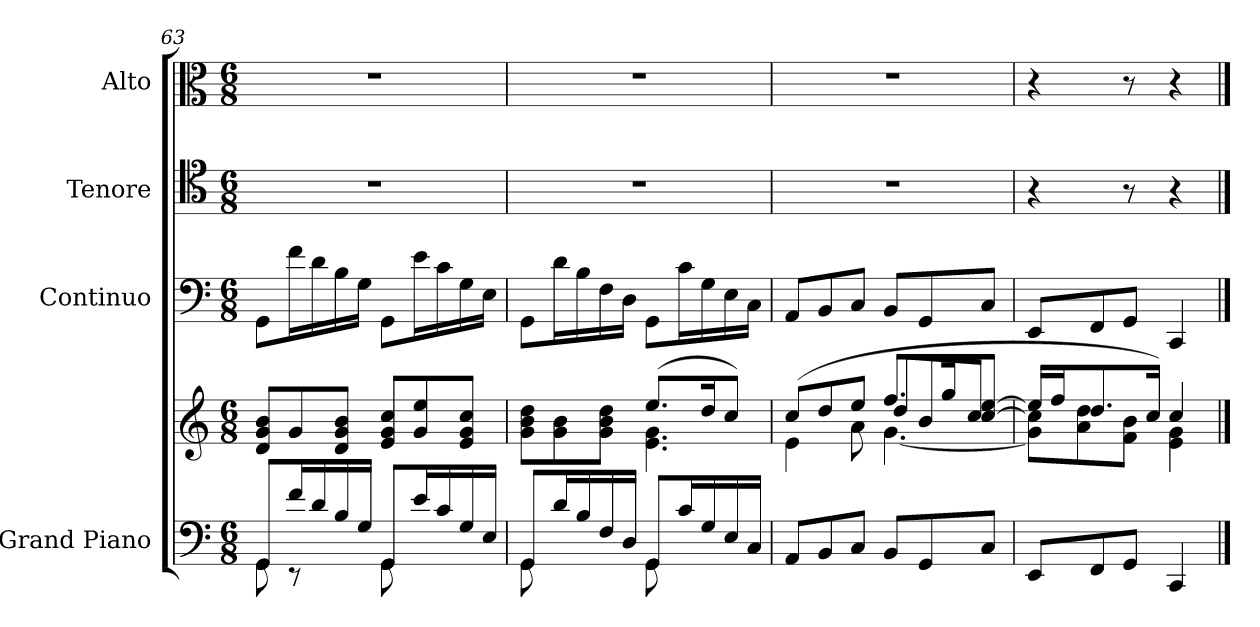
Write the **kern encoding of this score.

**kern	**kern	**kern	**kern	**kern
*part4	*part4	*part3	*part2	*part1
*staff5	*staff4	*staff3	*staff2	*staff1
*I"Grand Piano	*	*I"Continuo	*I"Tenore	*I"Alto
*I'Pno	*	*	*	*
*clefF4	*clefG2	*clefF4	*clefC4	*clefC3
*k[]	*k[]	*k[]	*k[]	*k[]
*M6/8	*M6/8	*M6/8	*M6/8	*M6/8
=63	=63	=63	=63	=63
*^	*	*	*	*
8GG/L	8GG\	8d/ 8g/ 8b/L	8GG\L	2.r	2.r
16f/L	8r	8g/	16f\L	.	.
16d/	.	.	16d\	.	.
16B/	8ryy	8d/ 8g/ 8b/J	16B\	.	.
16G/JJ	.	.	16G\JJ	.	.
8GG/L	8GG\	8e/ 8g/ 8cc/L	8GG\L	.	.
16e/L	8ryy	8g/ 8ee/	16e\L	.	.
16c/	.	.	16c\	.	.
16G/	8ryy	8e/ 8g/ 8cc/J	16G\	.	.
16E/JJ	.	.	16E\JJ	.	.
!!LO:LB:g=z
=64	=64	=64	=64	=64	=64
*	*	*^	*	*	*
8GG/L	8GG\	8g\ 8b\ 8dd\L	4.ryy	8GG\L	2.r	2.r
16d/L	4ryy	8g\ 8b\	.	16d\L	.	.
16B/	.	.	.	16B\	.	.
16F/	.	8g\ 8b\ 8dd\J	.	16F\	.	.
16D/JJ	.	.	.	16D\JJ	.	.
8GG/L	8GG\	(8.ee/L	4.e\ 4.g\	8GG\L	.	.
16c/L	4ryy	.	.	16c\L	.	.
16G/	.	16dd/K	.	16G\	.	.
16E/	.	8cc/J)	.	16E\	.	.
16C/JJ	.	.	.	16C\JJ	.	.
*v	*v	*	*	*	*	*
=65	=65	=65	=65	=65	=65
*	*	*^	*	*	*
8AA/L	(8cc/L	4e\	4.ryy	8AA/L	2.r	2.r
8BB/	8dd/	.	.	8BB/	.	.
8C/J	8ee/J	8a\	.	8C/J	.	.
8BB/L	8.ff/L	[4.g\	8dd/L	8BB/L	.	.
8GG/	.	.	8b/	8GG/	.	.
.	16gg/K	.	.	.	.	.
8C/J	[8cc/ [8ee/J	.	8cc/J	8C/J	.	.
*	*	*v	*v	*	*	*
=66	=66	=66	=66	=66	=66
8EE/L	16ee/LL]	8g\] 8cc\]L	8EE/L	4r	4r
.	16ff/J	.	.	.	.
8FF/	8.dd/	8a\ 8dd\	8FF/	.	.
8GG/J	.	8f\ 8b\J	8GG/J	8r	8r
.	16cc/Jk)	.	.	.	.
4CC/	4cc/	4e\ 4g\	4CC/	4r	4r
*	*v	*v	*	*	*
==	==	==	==	==
*-	*-	*-	*-	*-
